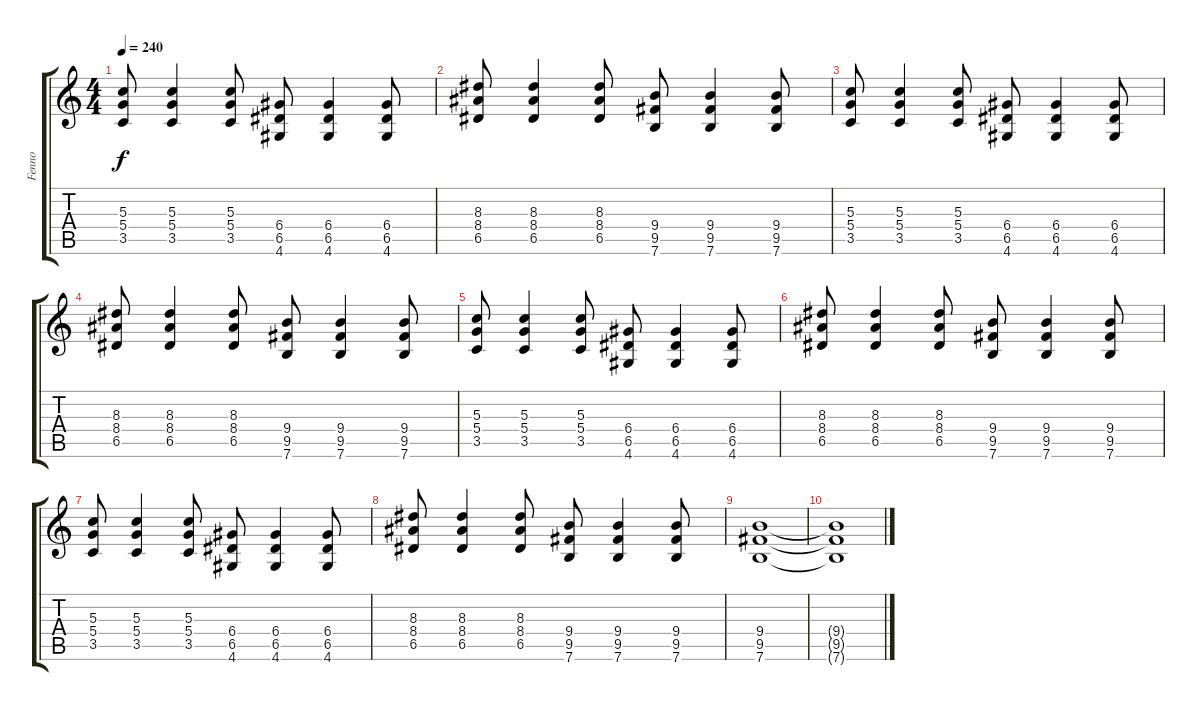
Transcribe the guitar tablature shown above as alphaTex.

\track ("Fenno" "Fenno") {instrument distortionguitar}
\staff {score tabs}
\tuning (E4 B3 G3 D3 A2 E2) {hide}
\ts (4 4)
\tempo 240
\clef g2
\ks c
(5.3 5.4 3.5).8{dy f} (5.3 5.4 3.5).4 (5.3 5.4 3.5).8 (6.4 6.5 4.6).8 (6.4 6.5 4.6).4 (6.4 6.5 4.6).8 |
(8.3 8.4 6.5).8 (8.3 8.4 6.5).4 (8.3 8.4 6.5).8 (9.4 9.5 7.6).8 (9.4 9.5 7.6).4 (9.4 9.5 7.6).8 |
(5.3 5.4 3.5).8 (5.3 5.4 3.5).4 (5.3 5.4 3.5).8 (6.4 6.5 4.6).8 (6.4 6.5 4.6).4 (6.4 6.5 4.6).8 |
(8.3 8.4 6.5).8 (8.3 8.4 6.5).4 (8.3 8.4 6.5).8 (9.4 9.5 7.6).8 (9.4 9.5 7.6).4 (9.4 9.5 7.6).8 |
(5.3 5.4 3.5).8 (5.3 5.4 3.5).4 (5.3 5.4 3.5).8 (6.4 6.5 4.6).8 (6.4 6.5 4.6).4 (6.4 6.5 4.6).8 |
(8.3 8.4 6.5).8 (8.3 8.4 6.5).4 (8.3 8.4 6.5).8 (9.4 9.5 7.6).8 (9.4 9.5 7.6).4 (9.4 9.5 7.6).8 |
(5.3 5.4 3.5).8 (5.3 5.4 3.5).4 (5.3 5.4 3.5).8 (6.4 6.5 4.6).8 (6.4 6.5 4.6).4 (6.4 6.5 4.6).8 |
(8.3 8.4 6.5).8 (8.3 8.4 6.5).4 (8.3 8.4 6.5).8 (9.4 9.5 7.6).8 (9.4 9.5 7.6).4 (9.4 9.5 7.6).8 |
(9.4 9.5 7.6).1 |
(9.4{t} 9.5{t} 7.6{t}).1
